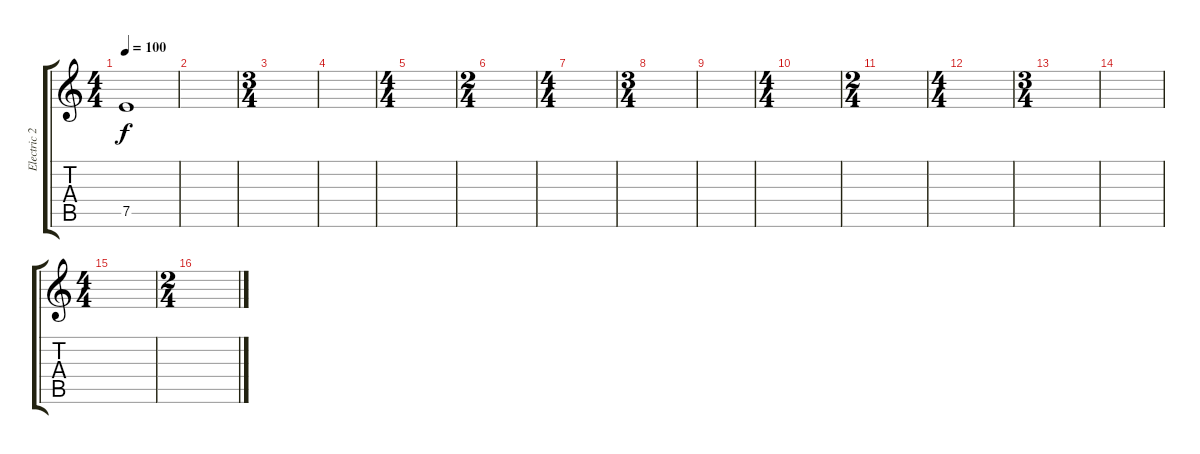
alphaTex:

\track ("Electric 2" "Electric 2") {instrument distortionguitar}
\staff {score tabs}
\tuning (E4 B3 G3 D3 A2 E2) {hide}
\ts (4 4)
\tempo 100
\clef g2
\ks c
7.5.1{dy f} |
|
\ts (3 4)
|
|
\ts (4 4)
|
\ts (2 4)
|
\ts (4 4)
|
\ts (3 4)
|
|
\ts (4 4)
|
\ts (2 4)
|
\ts (4 4)
|
\ts (3 4)
|
|
\ts (4 4)
|
\ts (2 4)
